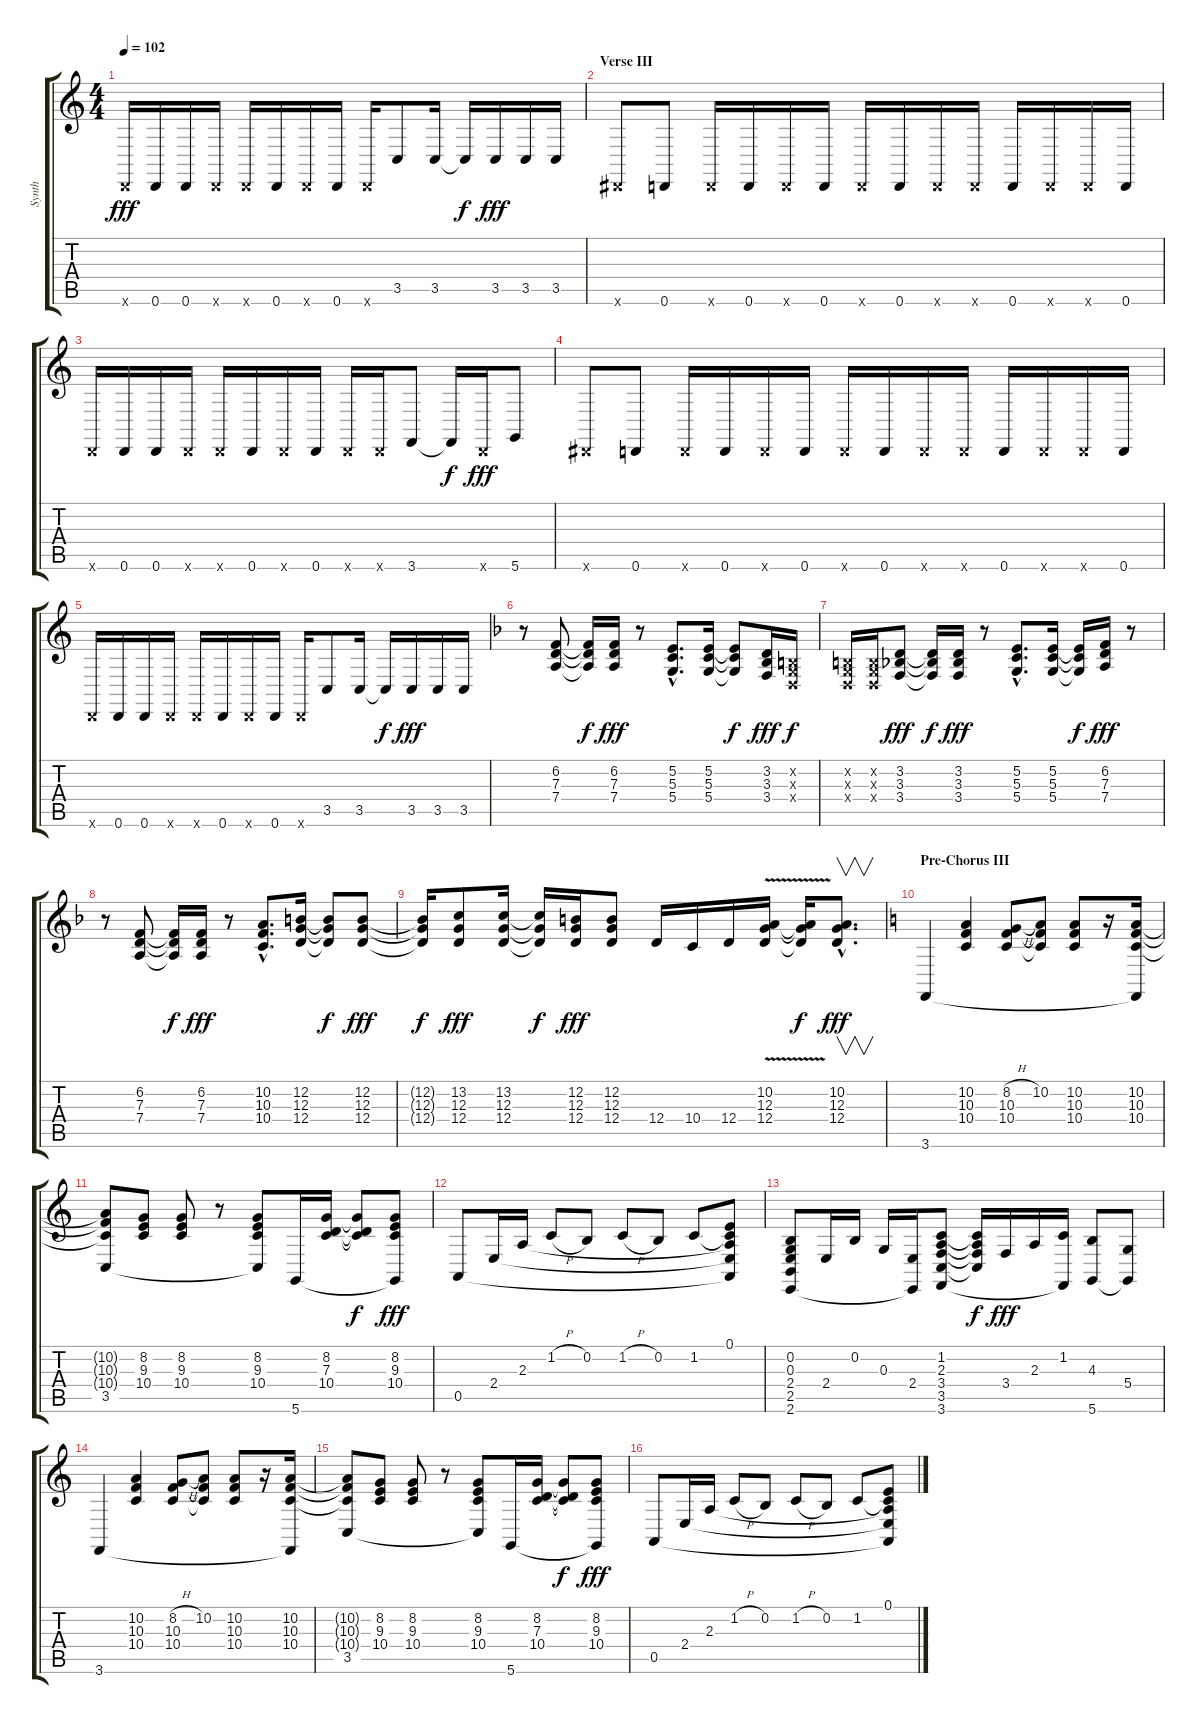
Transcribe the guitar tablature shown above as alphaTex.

\track ("Synth" "Synth") {instrument pad3polysynth}
\staff {score tabs}
\tuning (E4 B3 G3 D3 A2 D2) {hide}
\ts (4 4)
\tempo 102
\clef g2
\ks c
0.6{x}.16{dy fff} 0.6.16 0.6.16 0.6{x}.16 0.6{x}.16 0.6.16 0.6{x}.16 0.6.16 0.6{x}.16 3.5.8 3.5.16 3.5{t}.16{dy f} 3.5.16{dy fff} 3.5.16 3.5.16 |
\section ("" "Verse III")
1.6{x}.8 0.6.8 0.6{x}.16 0.6.16 0.6{x}.16 0.6.16 0.6{x}.16 0.6.16 0.6{x}.16 0.6{x}.16 0.6.16 0.6{x}.16 0.6{x}.16 0.6.16 |
0.6{x}.16 0.6.16 0.6.16 0.6{x}.16 0.6{x}.16 0.6.16 0.6{x}.16 0.6.16 0.6{x}.16 0.6{x}.16 3.6.8 3.6{t}.16{dy f} 0.6{x}.16{dy fff} 5.6.8 |
1.6{x}.8 0.6.8 0.6{x}.16 0.6.16 0.6{x}.16 0.6.16 0.6{x}.16 0.6.16 0.6{x}.16 0.6{x}.16 0.6.16 0.6{x}.16 0.6{x}.16 0.6.16 |
0.6{x}.16 0.6.16 0.6.16 0.6{x}.16 0.6{x}.16 0.6.16 0.6{x}.16 0.6.16 0.6{x}.16 3.5.8 3.5.16 3.5{t}.16{dy f} 3.5.16{dy fff} 3.5.16 3.5.16 |
\ks f
r.8 (6.2 7.3 7.4).8 (6.2{t} 7.3{t} 7.4{t}).16{dy f} (6.2 7.3 7.4).16{dy fff} r.8 (5.2{hac} 5.3{hac} 5.4{hac}).8{d} (5.2 5.3 5.4).16 (5.2{t} 5.3{t} 5.4{t}).8{dy f} (3.2 3.3 3.4).16{dy fff} (0.2{x} 0.3{x} 0.4{x}).16{dy f} |
(0.2{x} 0.3{x} 0.4{x}).16 (0.2{x} 0.3{x} 0.4{x}).16 (3.2 3.3 3.4).8{dy fff} (3.2{t} 3.3{t} 3.4{t}).16{dy f} (3.2 3.3 3.4).16{dy fff} r.8 (5.2{hac} 5.3{hac} 5.4{hac}).8{d} (5.2 5.3 5.4).16 (5.2{t} 5.3{t} 5.4{t}).16{dy f} (6.2 7.3 7.4).16{dy fff} r.8 |
r.8 (6.2 7.3 7.4).8 (6.2{t} 7.3{t} 7.4{t}).16{dy f} (6.2 7.3 7.4).16{dy fff} r.8 (10.2{hac} 10.3{hac} 10.4{hac}).8{d} (12.2 12.3 12.4).16 (12.2{t} 12.3{t} 12.4{t}).8{dy f} (12.2 12.3 12.4).8{dy fff} |
(12.2{t} 12.3{t} 12.4{t}).16{dy f} (13.2 12.3 12.4).8{dy fff} (13.2 12.3 12.4).16 (13.2{t} 12.3{t} 12.4{t}).16{dy f} (12.2 12.3 12.4).16{dy fff} (12.2 12.3 12.4).8 12.4.16 10.4.16 12.4.16 (10.2{v} 12.3{v} 12.4{v}).16 (10.2{t} 12.3{t} 12.4{t}).16{dy f} (10.2{hac} 12.3{hac} 12.4{hac}).8{v d dy fff} |
\section ("" "Pre-Chorus III")
\ks c
3.6.4 (10.2 10.3 10.4).4 (8.2{h} 10.3 10.4).8 (10.2 10.3{t} 10.4{t}).8 (10.2 10.3 10.4).8 r.16 (10.2 10.3 10.4 3.6{t}).16 |
(10.2{t} 10.3{t} 10.4{t} 3.5).8 (8.2 9.3 10.4).8 (8.2 9.3 10.4).8 r.8 (8.2 9.3 10.4 3.5{t}).8 5.6.16 (8.2 7.3 10.4).16 (8.2{t} 7.3{t} 10.4{t}).8{dy f} (8.2 9.3 10.4 5.6{t}).8{dy fff} |
0.5.8 2.4.16 2.3.16 1.2{h}.8 0.2.8 1.2{h}.8 0.2.8 1.2.8 (0.1 1.2{t} 2.3{t} 2.4{t} 0.5{t}).8 |
(0.2 0.3 2.4 2.5 2.6).8 2.4.16 0.2.16 0.3.16 (2.4 2.6{t}).16 (1.2 2.3 3.4 3.5 3.6).8 (1.2{t} 2.3{t} 3.4{t} 3.5{t}).16{dy f} 3.4.16{dy fff} 2.3.16 (1.2 3.6{t}).16 (4.3 5.6).8 (5.4 5.6{t}).8 |
3.6.4 (10.2 10.3 10.4).4 (8.2{h} 10.3 10.4).8 (10.2 10.3{t} 10.4{t}).8 (10.2 10.3 10.4).8 r.16 (10.2 10.3 10.4 3.6{t}).16 |
(10.2{t} 10.3{t} 10.4{t} 3.5).8 (8.2 9.3 10.4).8 (8.2 9.3 10.4).8 r.8 (8.2 9.3 10.4 3.5{t}).8 5.6.16 (8.2 7.3 10.4).16 (8.2{t} 7.3{t} 10.4{t}).8{dy f} (8.2 9.3 10.4 5.6{t}).8{dy fff} |
0.5.8 2.4.16 2.3.16 1.2{h}.8 0.2.8 1.2{h}.8 0.2.8 1.2.8 (0.1 1.2{t} 2.3{t} 2.4{t} 0.5{t}).8
